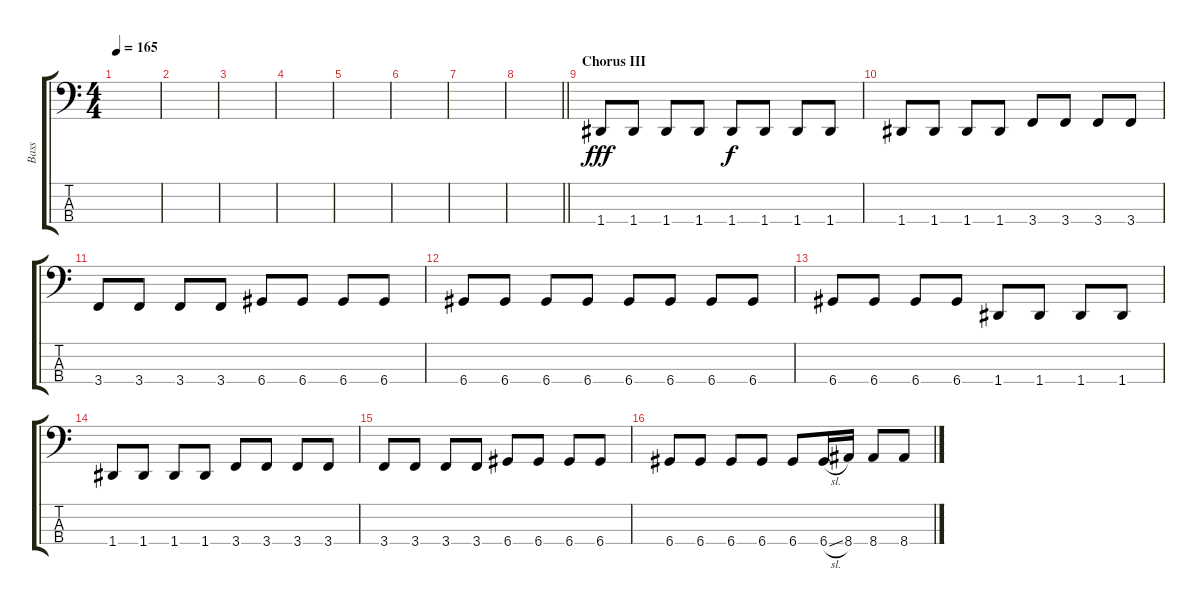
\track ("Bass" "Bass") {instrument electricbassfinger}
\staff {score tabs}
\tuning (G2 D2 A1 D1) {hide}
\ts (4 4)
\tempo 165
\clef f4
\ks c
|
|
|
|
|
|
|
\barLineRight lightlight
|
\section ("" "Chorus III")
1.4.8{dy fff} 1.4.8 1.4.8 1.4.8 1.4.8{dy f} 1.4.8 1.4.8 1.4.8 |
1.4.8 1.4.8 1.4.8 1.4.8 3.4.8 3.4.8 3.4.8 3.4.8 |
3.4.8 3.4.8 3.4.8 3.4.8 6.4.8 6.4.8 6.4.8 6.4.8 |
6.4.8 6.4.8 6.4.8 6.4.8 6.4.8 6.4.8 6.4.8 6.4.8 |
6.4.8 6.4.8 6.4.8 6.4.8 1.4.8 1.4.8 1.4.8 1.4.8 |
1.4.8 1.4.8 1.4.8 1.4.8 3.4.8 3.4.8 3.4.8 3.4.8 |
3.4.8 3.4.8 3.4.8 3.4.8 6.4.8 6.4.8 6.4.8 6.4.8 |
6.4.8 6.4.8 6.4.8 6.4.8 6.4.8 6.4{sl}.16 8.4.16 8.4.8 8.4.8
